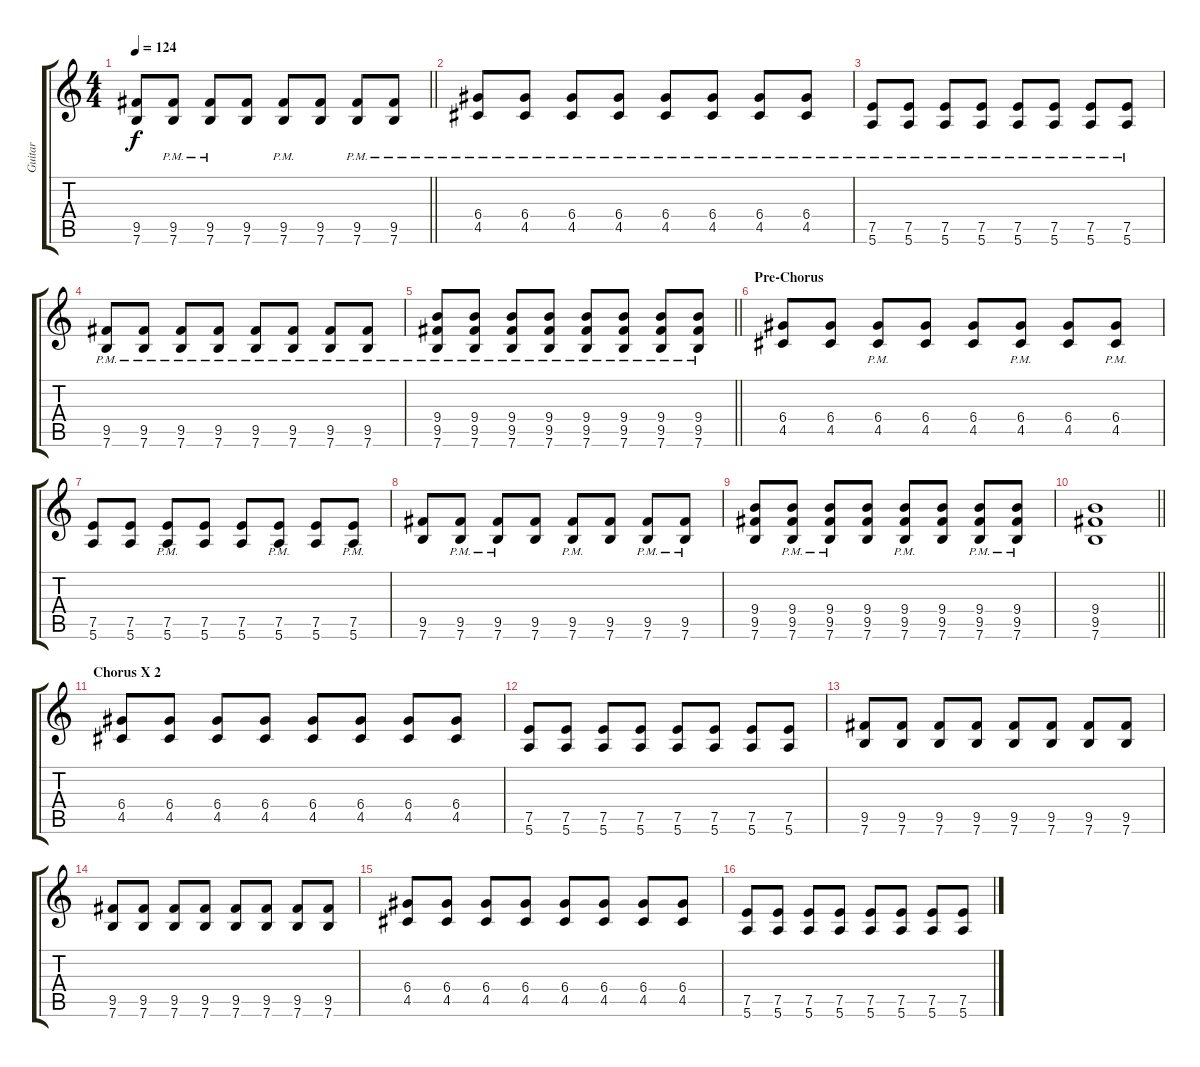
\track ("Guitar" "Guitar") {instrument electricguitarclean}
\staff {score tabs}
\tuning (E4 B3 G3 D3 A2 E2) {hide}
\ts (4 4)
\tempo 124
\clef g2
\barLineRight lightlight
\ks c
(9.5 7.6).8{dy f} (9.5{pm} 7.6{pm}).8 (9.5{pm} 7.6{pm}).8 (9.5 7.6).8 (9.5{pm} 7.6{pm}).8 (9.5 7.6).8 (9.5{pm} 7.6{pm}).8 (9.5{pm} 7.6{pm}).8 |
(6.4{pm} 4.5{pm}).8{instrument overdrivenguitar} (6.4{pm} 4.5{pm}).8 (6.4{pm} 4.5{pm}).8 (6.4{pm} 4.5{pm}).8 (6.4{pm} 4.5{pm}).8 (6.4{pm} 4.5{pm}).8 (6.4{pm} 4.5{pm}).8 (6.4{pm} 4.5{pm}).8 |
(7.5{pm} 5.6{pm}).8 (7.5{pm} 5.6{pm}).8 (7.5{pm} 5.6{pm}).8 (7.5{pm} 5.6{pm}).8 (7.5{pm} 5.6{pm}).8 (7.5{pm} 5.6{pm}).8 (7.5{pm} 5.6{pm}).8 (7.5{pm} 5.6{pm}).8 |
(9.5{pm} 7.6{pm}).8 (9.5{pm} 7.6{pm}).8 (9.5{pm} 7.6{pm}).8 (9.5{pm} 7.6{pm}).8 (9.5{pm} 7.6{pm}).8 (9.5{pm} 7.6{pm}).8 (9.5{pm} 7.6{pm}).8 (9.5{pm} 7.6{pm}).8 |
\barLineRight lightlight
(9.4 9.5{pm} 7.6{pm}).8 (9.4 9.5{pm} 7.6{pm}).8 (9.4 9.5{pm} 7.6{pm}).8 (9.4 9.5{pm} 7.6{pm}).8 (9.4 9.5{pm} 7.6{pm}).8 (9.4 9.5{pm} 7.6{pm}).8 (9.4 9.5{pm} 7.6{pm}).8 (9.4 9.5{pm} 7.6{pm}).8 |
\section ("" "Pre-Chorus")
(6.4 4.5).8{instrument overdrivenguitar} (6.4 4.5).8 (6.4{pm} 4.5{pm}).8 (6.4 4.5).8 (6.4 4.5).8 (6.4{pm} 4.5{pm}).8 (6.4 4.5).8 (6.4{pm} 4.5{pm}).8 |
(7.5 5.6).8 (7.5 5.6).8 (7.5{pm} 5.6{pm}).8 (7.5 5.6).8 (7.5 5.6).8 (7.5{pm} 5.6{pm}).8 (7.5 5.6).8 (7.5{pm} 5.6{pm}).8 |
(9.5 7.6).8 (9.5{pm} 7.6{pm}).8 (9.5{pm} 7.6{pm}).8 (9.5 7.6).8 (9.5{pm} 7.6{pm}).8 (9.5 7.6).8 (9.5{pm} 7.6{pm}).8 (9.5{pm} 7.6{pm}).8 |
(9.4 9.5 7.6).8 (9.4 9.5{pm} 7.6{pm}).8 (9.4 9.5{pm} 7.6{pm}).8 (9.4 9.5 7.6).8 (9.4 9.5{pm} 7.6{pm}).8 (9.4 9.5 7.6).8 (9.4 9.5{pm} 7.6{pm}).8 (9.4 9.5{pm} 7.6{pm}).8 |
\barLineRight lightlight
(9.4 9.5 7.6).1 |
\section ("" "Chorus X 2")
(6.4 4.5).8{instrument overdrivenguitar} (6.4 4.5).8 (6.4 4.5).8 (6.4 4.5).8 (6.4 4.5).8 (6.4 4.5).8 (6.4 4.5).8 (6.4 4.5).8 |
(7.5 5.6).8 (7.5 5.6).8 (7.5 5.6).8 (7.5 5.6).8 (7.5 5.6).8 (7.5 5.6).8 (7.5 5.6).8 (7.5 5.6).8 |
(9.5 7.6).8 (9.5 7.6).8 (9.5 7.6).8 (9.5 7.6).8 (9.5 7.6).8 (9.5 7.6).8 (9.5 7.6).8 (9.5 7.6).8 |
(9.5 7.6).8 (9.5 7.6).8 (9.5 7.6).8 (9.5 7.6).8 (9.5 7.6).8 (9.5 7.6).8 (9.5 7.6).8 (9.5 7.6).8 |
(6.4 4.5).8{instrument overdrivenguitar} (6.4 4.5).8 (6.4 4.5).8 (6.4 4.5).8 (6.4 4.5).8 (6.4 4.5).8 (6.4 4.5).8 (6.4 4.5).8 |
(7.5 5.6).8 (7.5 5.6).8 (7.5 5.6).8 (7.5 5.6).8 (7.5 5.6).8 (7.5 5.6).8 (7.5 5.6).8 (7.5 5.6).8
